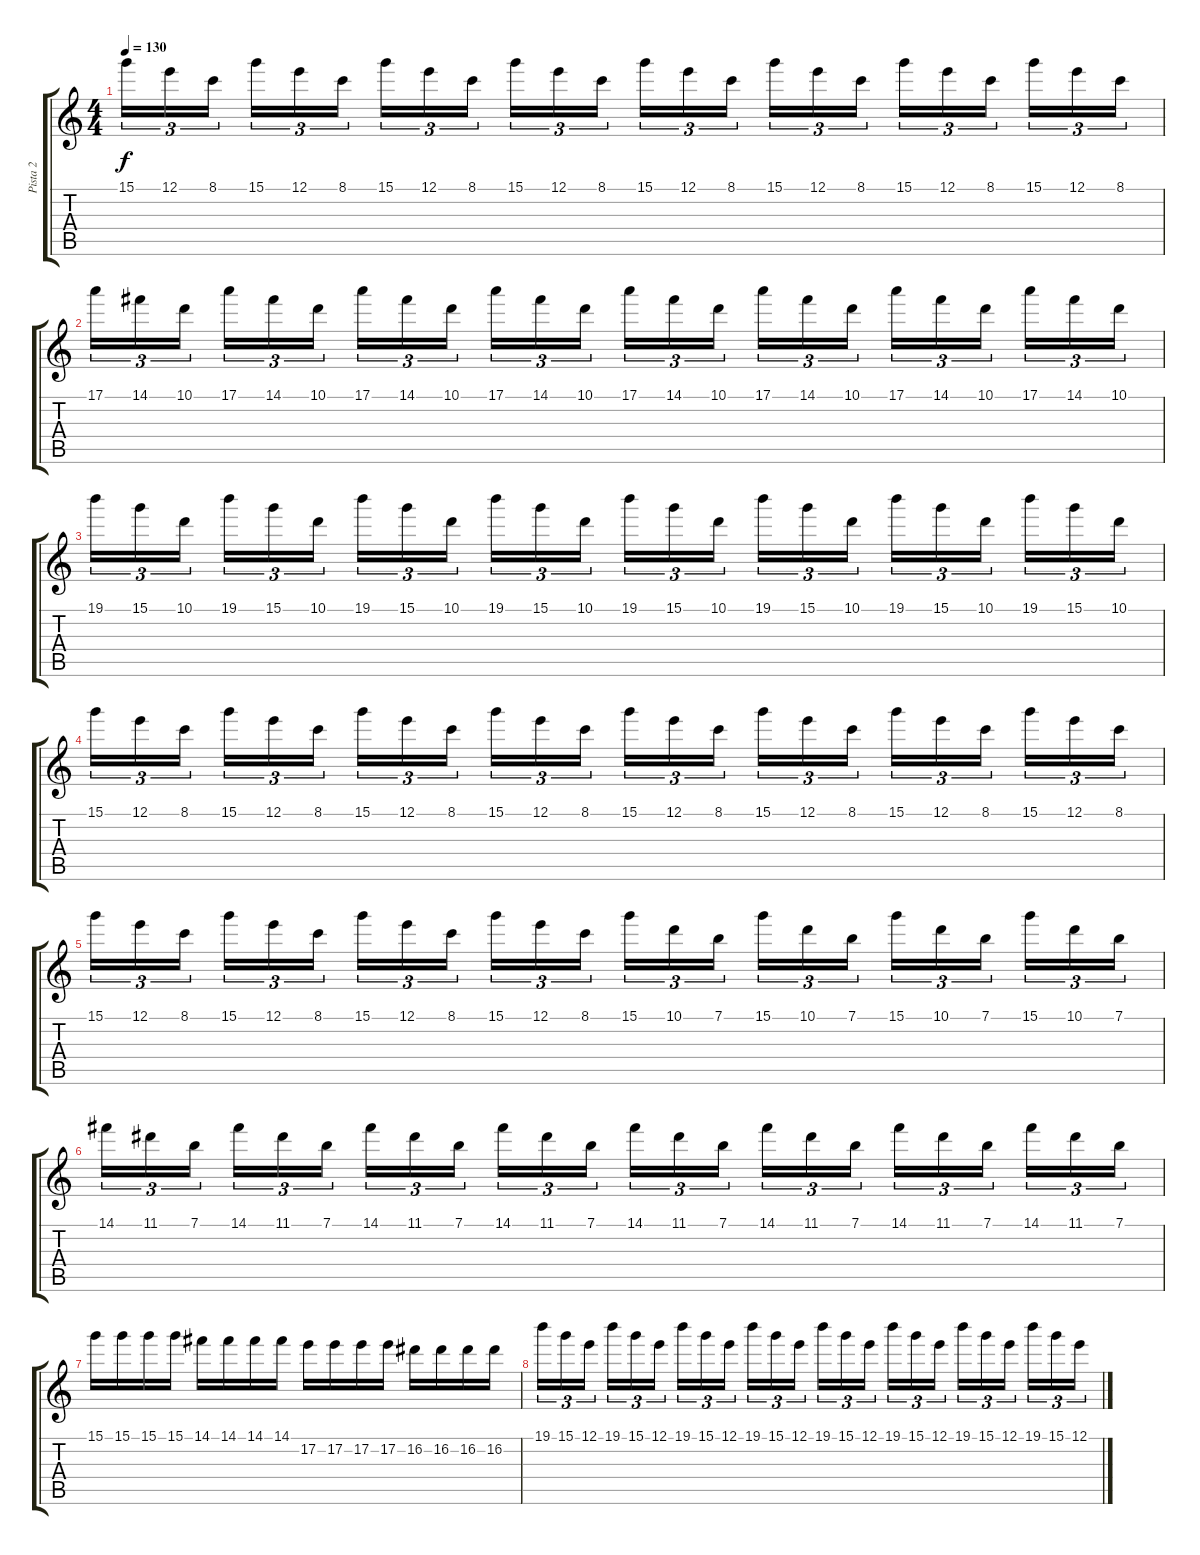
\track ("Pista 2" "Pista 2") {instrument electricguitarclean}
\staff {score tabs}
\tuning (E4 B3 G3 D3 A2 E2) {hide}
\ts (4 4)
\tempo 130
\clef g2
\ks c
15.1.16{tu (3 2) dy f} 12.1.16{tu (3 2)} 8.1.16{tu (3 2) beam splitsecondary} 15.1.16{tu (3 2)} 12.1.16{tu (3 2)} 8.1.16{tu (3 2)} 15.1.16{tu (3 2)} 12.1.16{tu (3 2)} 8.1.16{tu (3 2) beam splitsecondary} 15.1.16{tu (3 2)} 12.1.16{tu (3 2)} 8.1.16{tu (3 2)} 15.1.16{tu (3 2)} 12.1.16{tu (3 2)} 8.1.16{tu (3 2) beam splitsecondary} 15.1.16{tu (3 2)} 12.1.16{tu (3 2)} 8.1.16{tu (3 2)} 15.1.16{tu (3 2)} 12.1.16{tu (3 2)} 8.1.16{tu (3 2) beam splitsecondary} 15.1.16{tu (3 2)} 12.1.16{tu (3 2)} 8.1.16{tu (3 2)} |
17.1.16{tu (3 2)} 14.1.16{tu (3 2)} 10.1.16{tu (3 2) beam splitsecondary} 17.1.16{tu (3 2)} 14.1.16{tu (3 2)} 10.1.16{tu (3 2)} 17.1.16{tu (3 2)} 14.1.16{tu (3 2)} 10.1.16{tu (3 2) beam splitsecondary} 17.1.16{tu (3 2)} 14.1.16{tu (3 2)} 10.1.16{tu (3 2)} 17.1.16{tu (3 2)} 14.1.16{tu (3 2)} 10.1.16{tu (3 2) beam splitsecondary} 17.1.16{tu (3 2)} 14.1.16{tu (3 2)} 10.1.16{tu (3 2)} 17.1.16{tu (3 2)} 14.1.16{tu (3 2)} 10.1.16{tu (3 2) beam splitsecondary} 17.1.16{tu (3 2)} 14.1.16{tu (3 2)} 10.1.16{tu (3 2)} |
19.1.16{tu (3 2)} 15.1.16{tu (3 2)} 10.1.16{tu (3 2) beam splitsecondary} 19.1.16{tu (3 2)} 15.1.16{tu (3 2)} 10.1.16{tu (3 2)} 19.1.16{tu (3 2)} 15.1.16{tu (3 2)} 10.1.16{tu (3 2) beam splitsecondary} 19.1.16{tu (3 2)} 15.1.16{tu (3 2)} 10.1.16{tu (3 2)} 19.1.16{tu (3 2)} 15.1.16{tu (3 2)} 10.1.16{tu (3 2) beam splitsecondary} 19.1.16{tu (3 2)} 15.1.16{tu (3 2)} 10.1.16{tu (3 2)} 19.1.16{tu (3 2)} 15.1.16{tu (3 2)} 10.1.16{tu (3 2) beam splitsecondary} 19.1.16{tu (3 2)} 15.1.16{tu (3 2)} 10.1.16{tu (3 2)} |
15.1.16{tu (3 2)} 12.1.16{tu (3 2)} 8.1.16{tu (3 2) beam splitsecondary} 15.1.16{tu (3 2)} 12.1.16{tu (3 2)} 8.1.16{tu (3 2)} 15.1.16{tu (3 2)} 12.1.16{tu (3 2)} 8.1.16{tu (3 2) beam splitsecondary} 15.1.16{tu (3 2)} 12.1.16{tu (3 2)} 8.1.16{tu (3 2)} 15.1.16{tu (3 2)} 12.1.16{tu (3 2)} 8.1.16{tu (3 2) beam splitsecondary} 15.1.16{tu (3 2)} 12.1.16{tu (3 2)} 8.1.16{tu (3 2)} 15.1.16{tu (3 2)} 12.1.16{tu (3 2)} 8.1.16{tu (3 2) beam splitsecondary} 15.1.16{tu (3 2)} 12.1.16{tu (3 2)} 8.1.16{tu (3 2)} |
15.1.16{tu (3 2)} 12.1.16{tu (3 2)} 8.1.16{tu (3 2) beam splitsecondary} 15.1.16{tu (3 2)} 12.1.16{tu (3 2)} 8.1.16{tu (3 2)} 15.1.16{tu (3 2)} 12.1.16{tu (3 2)} 8.1.16{tu (3 2) beam splitsecondary} 15.1.16{tu (3 2)} 12.1.16{tu (3 2)} 8.1.16{tu (3 2)} 15.1.16{tu (3 2)} 10.1.16{tu (3 2)} 7.1.16{tu (3 2) beam splitsecondary} 15.1.16{tu (3 2)} 10.1.16{tu (3 2)} 7.1.16{tu (3 2)} 15.1.16{tu (3 2)} 10.1.16{tu (3 2)} 7.1.16{tu (3 2) beam splitsecondary} 15.1.16{tu (3 2)} 10.1.16{tu (3 2)} 7.1.16{tu (3 2)} |
14.1.16{tu (3 2)} 11.1.16{tu (3 2)} 7.1.16{tu (3 2) beam splitsecondary} 14.1.16{tu (3 2)} 11.1.16{tu (3 2)} 7.1.16{tu (3 2)} 14.1.16{tu (3 2)} 11.1.16{tu (3 2)} 7.1.16{tu (3 2) beam splitsecondary} 14.1.16{tu (3 2)} 11.1.16{tu (3 2)} 7.1.16{tu (3 2)} 14.1.16{tu (3 2)} 11.1.16{tu (3 2)} 7.1.16{tu (3 2) beam splitsecondary} 14.1.16{tu (3 2)} 11.1.16{tu (3 2)} 7.1.16{tu (3 2)} 14.1.16{tu (3 2)} 11.1.16{tu (3 2)} 7.1.16{tu (3 2) beam splitsecondary} 14.1.16{tu (3 2)} 11.1.16{tu (3 2)} 7.1.16{tu (3 2)} |
15.1.16 15.1.16 15.1.16 15.1.16 14.1.16 14.1.16 14.1.16 14.1.16 17.2.16 17.2.16 17.2.16 17.2.16 16.2.16 16.2.16 16.2.16 16.2.16 |
19.1.16{tu (3 2)} 15.1.16{tu (3 2)} 12.1.16{tu (3 2) beam splitsecondary} 19.1.16{tu (3 2)} 15.1.16{tu (3 2)} 12.1.16{tu (3 2)} 19.1.16{tu (3 2)} 15.1.16{tu (3 2)} 12.1.16{tu (3 2) beam splitsecondary} 19.1.16{tu (3 2)} 15.1.16{tu (3 2)} 12.1.16{tu (3 2)} 19.1.16{tu (3 2)} 15.1.16{tu (3 2)} 12.1.16{tu (3 2) beam splitsecondary} 19.1.16{tu (3 2)} 15.1.16{tu (3 2)} 12.1.16{tu (3 2)} 19.1.16{tu (3 2)} 15.1.16{tu (3 2)} 12.1.16{tu (3 2) beam splitsecondary} 19.1.16{tu (3 2)} 15.1.16{tu (3 2)} 12.1.16{tu (3 2)}
